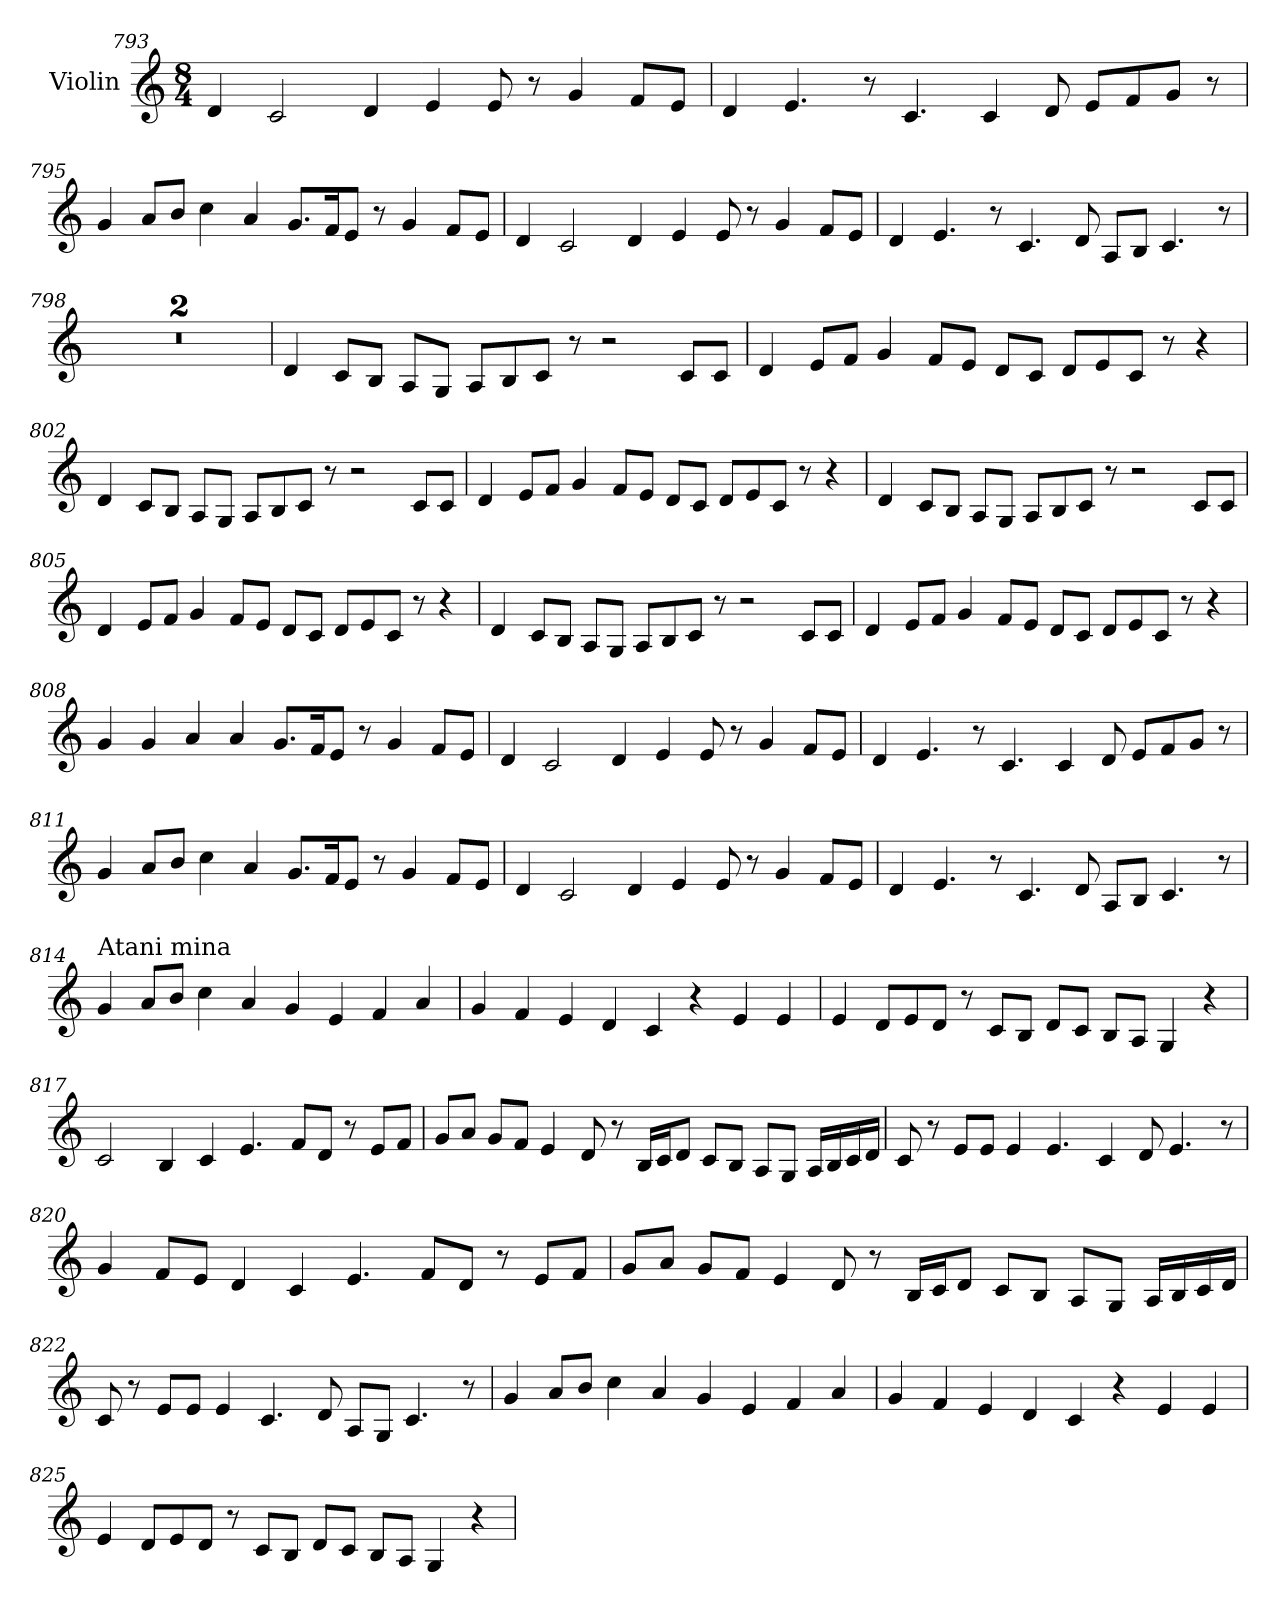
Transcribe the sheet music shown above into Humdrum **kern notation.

**kern
*part1
*staff1
*I"Violin
!!LO:LB:g=z
*clefG2
*k[]
*M8/4
=793
4d/
2c/
4d/
4e/
8e/
8r
4g/
8f/L
8e/J
=794
4d/
4.e/
8r
4.c/
4c/
8d/
8e/L
8f/
8g/J
8r
!!LO:LB:g=z
=795
4g/
8a/L
8b/J
4cc\
4a/
8.g/L
16f/K
8e/J
8r
4g/
8f/L
8e/J
=796
4d/
2c/
4d/
4e/
8e/
8r
4g/
8f/L
8e/J
!!LO:LB:g=z
=797
4d/
4.e/
8r
4.c/
8d/
8A/L
8B/J
4.c/
8r
=798
0r
=799
0r
=800
4d/
8c/L
8B/J
8A/L
8G/J
8A/L
8B/
8c/J
8r
2r
8c/L
8c/J
!!LO:LB:g=z
=801
4d/
8e/L
8f/J
4g/
8f/L
8e/J
8d/L
8c/J
8d/L
8e/
8c/J
8r
4r
=802
4d/
8c/L
8B/J
8A/L
8G/J
8A/L
8B/
8c/J
8r
2r
8c/L
8c/J
!!LO:LB:g=z
=803
4d/
8e/L
8f/J
4g/
8f/L
8e/J
8d/L
8c/J
8d/L
8e/
8c/J
8r
4r
=804
4d/
8c/L
8B/J
8A/L
8G/J
8A/L
8B/
8c/J
8r
2r
8c/L
8c/J
!!LO:LB:g=z
=805
4d/
8e/L
8f/J
4g/
8f/L
8e/J
8d/L
8c/J
8d/L
8e/
8c/J
8r
4r
=806
4d/
8c/L
8B/J
8A/L
8G/J
8A/L
8B/
8c/J
8r
2r
8c/L
8c/J
!!LO:LB:g=z
=807
4d/
8e/L
8f/J
4g/
8f/L
8e/J
8d/L
8c/J
8d/L
8e/
8c/J
8r
4r
=808
4g/
4g/
4a/
4a/
8.g/L
16f/K
8e/J
8r
4g/
8f/L
8e/J
!!LO:PB:g=z
=809
4d/
2c/
4d/
4e/
8e/
8r
4g/
8f/L
8e/J
=810
4d/
4.e/
8r
4.c/
4c/
8d/
8e/L
8f/
8g/J
8r
!!LO:LB:g=z
=811
4g/
8a/L
8b/J
4cc\
4a/
8.g/L
16f/K
8e/J
8r
4g/
8f/L
8e/J
=812
4d/
2c/
4d/
4e/
8e/
8r
4g/
8f/L
8e/J
!!LO:LB:g=z
=813
4d/
4.e/
8r
4.c/
8d/
8A/L
8B/J
4.c/
8r
=814
!LO:TX:a:t=Atani mina
4g/
8a/L
8b/J
4cc\
4a/
4g/
4e/
4f/
4a/
=815
4g/
4f/
4e/
4d/
4c/
4r
4e/
4e/
!!LO:LB:g=z
=816
4e/
8d/L
8e/
8d/J
8r
8c/L
8B/J
8d/L
8c/J
8B/L
8A/J
4G/
4r
=817
2c/
4B/
4c/
4.e/
8f/L
8d/J
8r
8e/L
8f/J
!!LO:LB:g=z
=818
8g/L
8a/J
8g/L
8f/J
4e/
8d/
8r
16B/LL
16c/J
8d/J
8c/L
8B/J
8A/L
8G/J
16A/LL
16B/
16c/
16d/JJ
=819
8c/
8r
8e/L
8e/J
4e/
4.e/
4c/
8d/
4.e/
8r
!!LO:LB:g=z
=820
4g/
8f/L
8e/J
4d/
4c/
4.e/
8f/L
8d/J
8r
8e/L
8f/J
=821
8g/L
8a/J
8g/L
8f/J
4e/
8d/
8r
16B/LL
16c/J
8d/J
8c/L
8B/J
8A/L
8G/J
16A/LL
16B/
16c/
16d/JJ
!!LO:LB:g=z
=822
8c/
8r
8e/L
8e/J
4e/
4.c/
8d/
8A/L
8G/J
4.c/
8r
=823
4g/
8a/L
8b/J
4cc\
4a/
4g/
4e/
4f/
4a/
=824
4g/
4f/
4e/
4d/
4c/
4r
4e/
4e/
!!LO:LB:g=z
=825
4e/
8d/L
8e/
8d/J
8r
8c/L
8B/J
8d/L
8c/J
8B/L
8A/J
4G/
4r
=
*-
